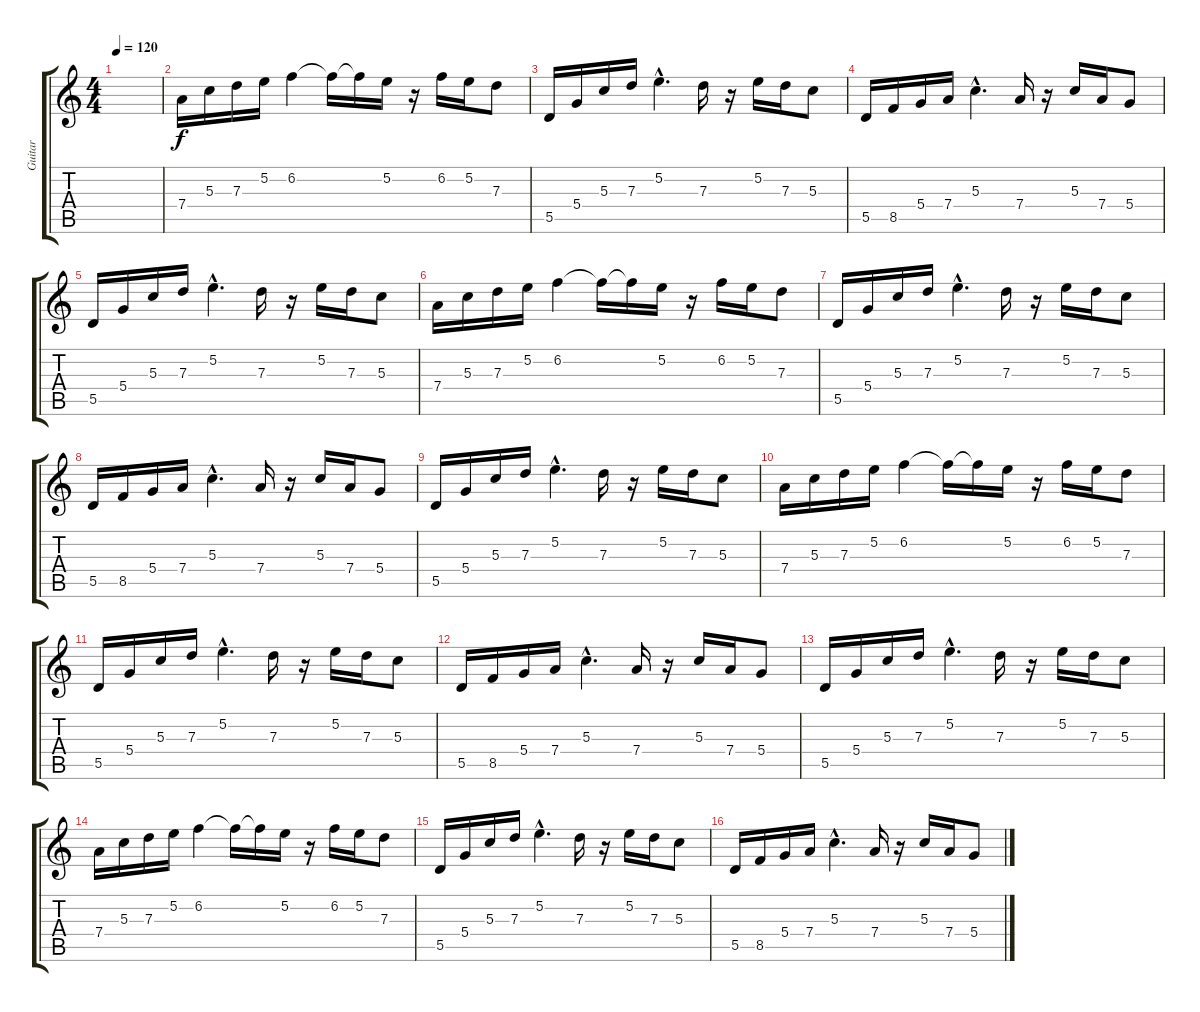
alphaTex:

\track ("Guitar" "Guitar") {instrument acousticguitarnylon}
\staff {score tabs}
\tuning (E4 B3 G3 D3 A2 E2) {hide}
\ts (4 4)
\tempo 120
\clef g2
\ks c
|
7.4.16 5.3.16 7.3.16 5.2.16 6.2.4 6.2{t}.16 6.2{t}.16 5.2.16 r.16 6.2.16 5.2.16 7.3.8 |
5.5.16 5.4.16 5.3.16 7.3.16 5.2{hac}.4{d} 7.3.16 r.16 5.2.16 7.3.16 5.3.8 |
5.5.16 8.5.16 5.4.16 7.4.16 5.3{hac}.4{d} 7.4.16 r.16 5.3.16 7.4.16 5.4.8 |
5.5.16 5.4.16 5.3.16 7.3.16 5.2{hac}.4{d} 7.3.16 r.16 5.2.16 7.3.16 5.3.8 |
7.4.16 5.3.16 7.3.16 5.2.16 6.2.4 6.2{t}.16 6.2{t}.16 5.2.16 r.16 6.2.16 5.2.16 7.3.8 |
5.5.16 5.4.16 5.3.16 7.3.16 5.2{hac}.4{d} 7.3.16 r.16 5.2.16 7.3.16 5.3.8 |
5.5.16 8.5.16 5.4.16 7.4.16 5.3{hac}.4{d} 7.4.16 r.16 5.3.16 7.4.16 5.4.8 |
5.5.16 5.4.16 5.3.16 7.3.16 5.2{hac}.4{d} 7.3.16 r.16 5.2.16 7.3.16 5.3.8 |
7.4.16 5.3.16 7.3.16 5.2.16 6.2.4 6.2{t}.16 6.2{t}.16 5.2.16 r.16 6.2.16 5.2.16 7.3.8 |
5.5.16 5.4.16 5.3.16 7.3.16 5.2{hac}.4{d} 7.3.16 r.16 5.2.16 7.3.16 5.3.8 |
5.5.16 8.5.16 5.4.16 7.4.16 5.3{hac}.4{d} 7.4.16 r.16 5.3.16 7.4.16 5.4.8 |
5.5.16 5.4.16 5.3.16 7.3.16 5.2{hac}.4{d} 7.3.16 r.16 5.2.16 7.3.16 5.3.8 |
7.4.16 5.3.16 7.3.16 5.2.16 6.2.4 6.2{t}.16 6.2{t}.16 5.2.16 r.16 6.2.16 5.2.16 7.3.8 |
5.5.16 5.4.16 5.3.16 7.3.16 5.2{hac}.4{d} 7.3.16 r.16 5.2.16 7.3.16 5.3.8 |
5.5.16 8.5.16 5.4.16 7.4.16 5.3{hac}.4{d} 7.4.16 r.16 5.3.16 7.4.16 5.4.8
